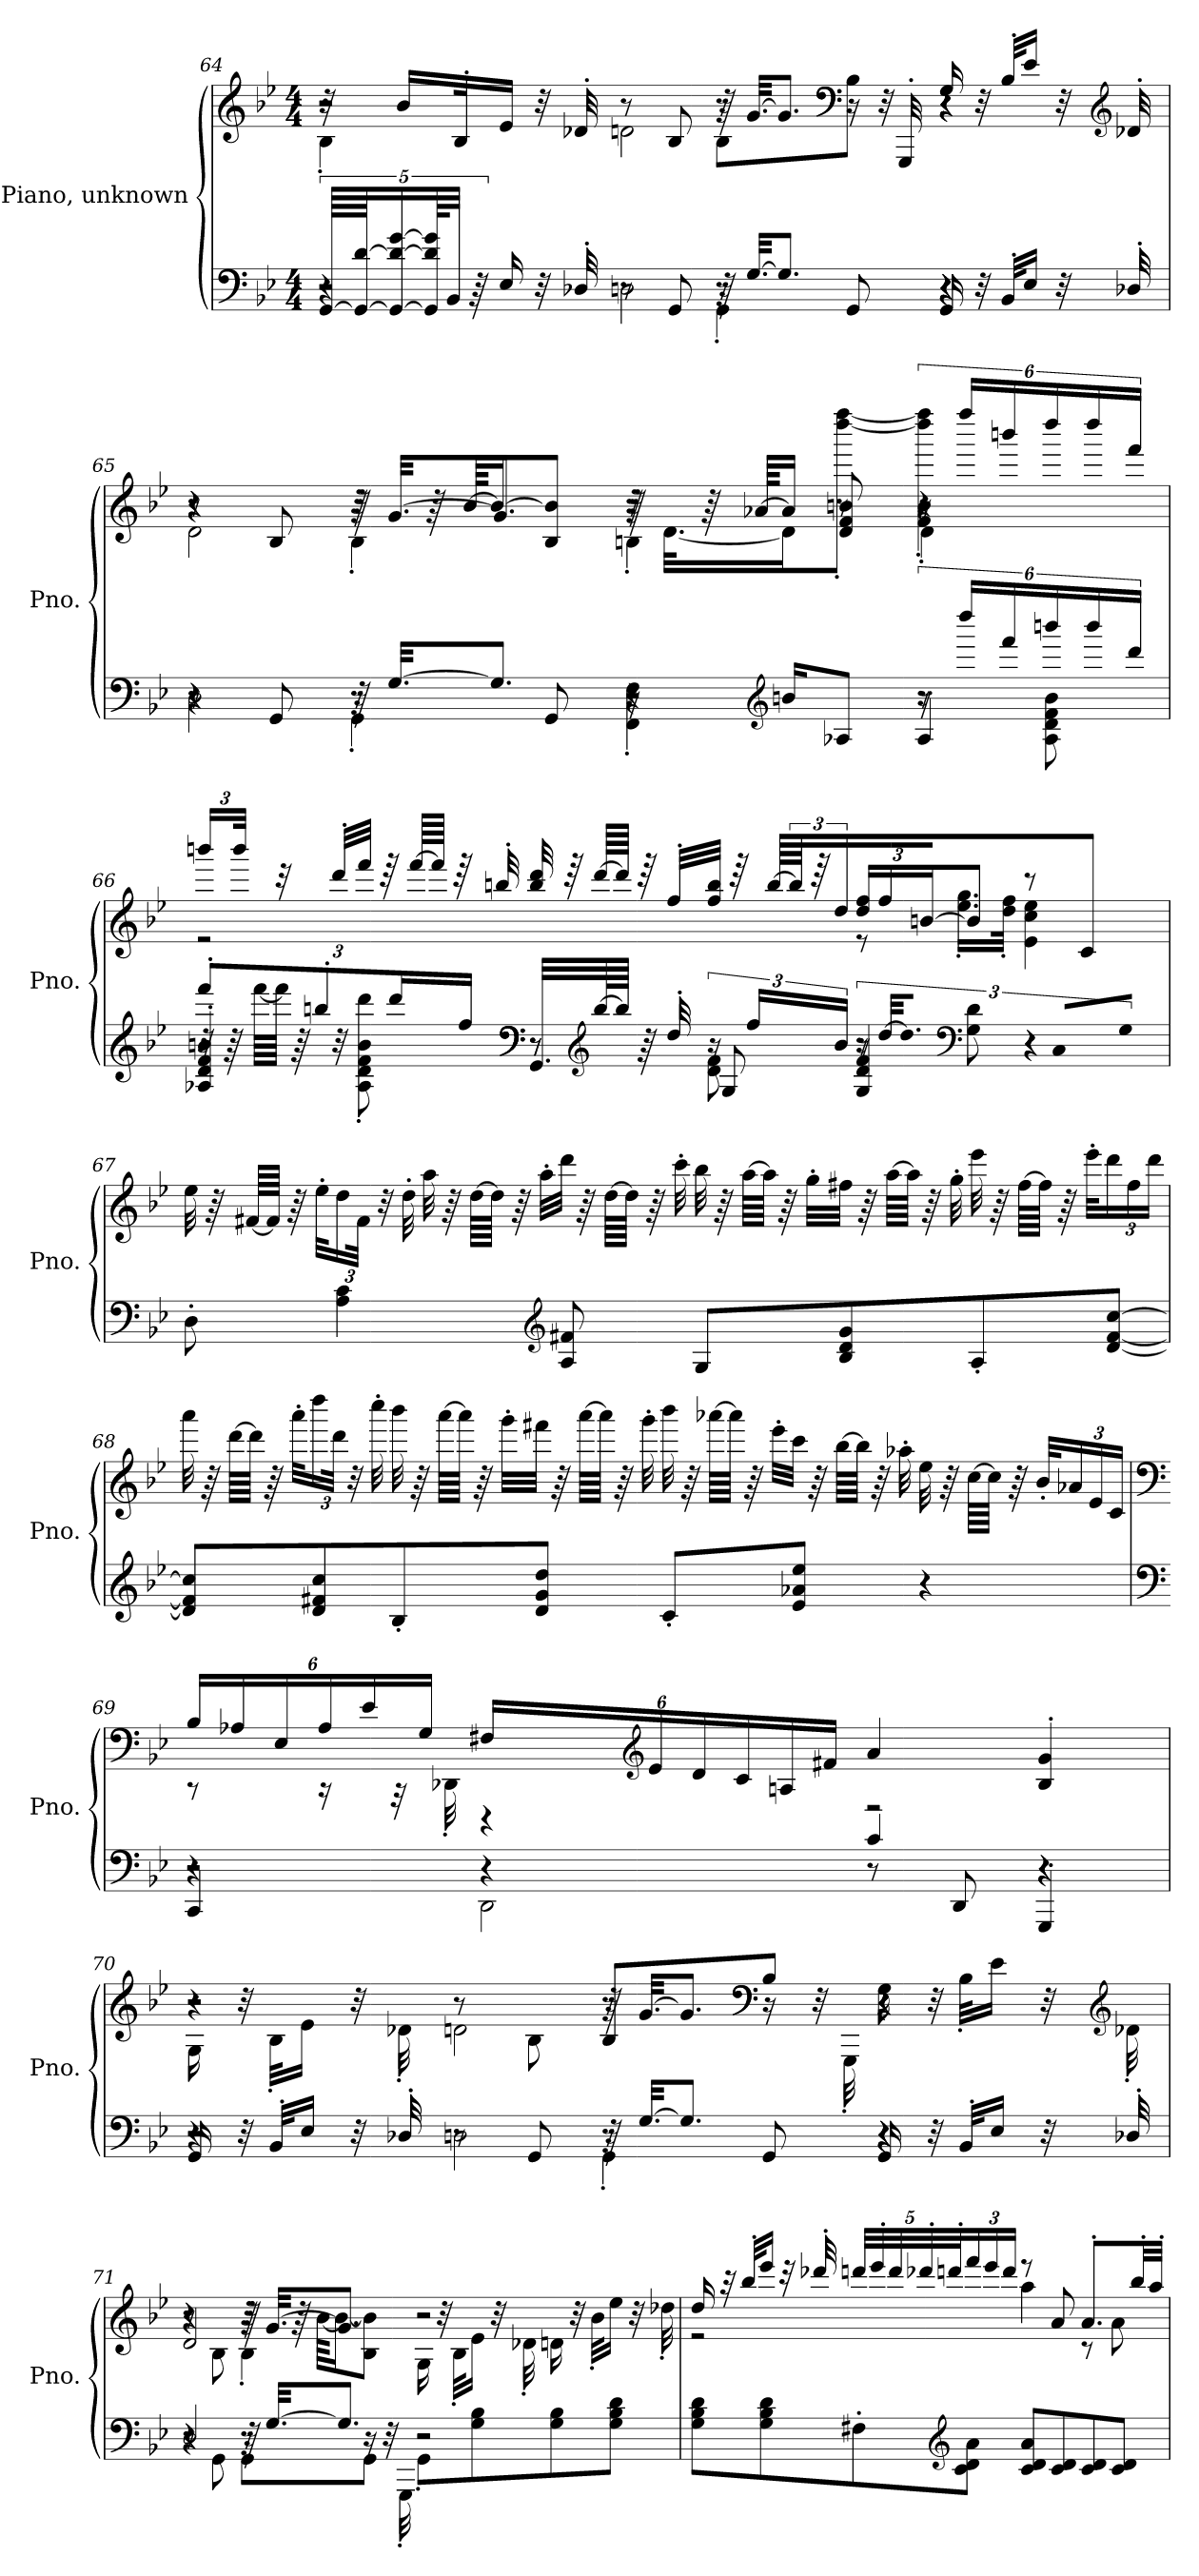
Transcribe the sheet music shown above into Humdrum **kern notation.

**kern	**kern
*part1	*part1
*staff2	*staff1
*I"Piano, unknown	*
*I'Pno.	*
!!LO:LB:g=z
*clefF4	*clefG2
*k[b-e-]	*k[b-e-]
*M4/4	*M4/4
=64	=64
*^	*^
*	*^	*	*^
*	*	*^	*	*	*^
2r	4r	[80GG/LLLL	2r	2r	4B-'\	32r	2r
.	.	80GG/_ [80d/JJ	.	.	.	.	.
.	.	20GG/_ 20d/_ [20g/	.	.	.	.	.
.	.	.	.	.	.	16b-/LL	.
.	.	80GG/] 80d/] 80g/]KL	.	.	.	.	.
.	.	40BB-/JJJ	.	.	.	.	.
.	.	.	.	.	.	32B-'/K	.
.	.	80r	.	.	.	.	.
.	.	16E-/	.	.	.	16e-/JJ	.
.	.	32r	.	.	.	32r	.
.	.	32D-X'/	.	.	.	32d-X'/	.
.	2Dn\	8r	.	.	2dn\	8r	.
.	.	8GG/	.	.	.	8B-/	.
64r	.	8r	4GG'\	64r	.	8r	8B-\L
[32.G/KKL	.	.	.	[32.g/KKL	.	.	.
8.G/J]	.	.	.	8.g/J]	.	.	.
*	*	*	*	*clefF4	*	*	*
.	.	8GG/	.	.	.	16r	8B-\J
.	.	.	.	.	.	32r	.
.	.	.	.	.	.	32GGG'/	.
4r	4r	16GG/	4r	4r	4r	16G/	4r
.	.	32r	.	.	.	32r	.
.	.	32BB-'/KLL	.	.	.	32B-'/KLL	.
.	.	16E-/JJ	.	.	.	16e-/JJ	.
.	.	32r	.	.	.	32r	.
*	*	*	*	*clefG2	*	*	*
.	.	32D-X'/	.	.	.	32d-X'/	.
!!LO:LB:g=z	!!	!!	!!
=65	=65	=65	=65	=65	=65	=65	=65
8r	2D\	4r	4r	8r	2d\	4r	4r
8GG/	.	.	.	8B-/	.	.	.
8r	.	64r	4GG'\	32r	.	64r	4B-'\
.	.	[32.G/KKL	.	.	.	[32.g/KKL	.
.	.	.	.	64r	.	.	.
.	.	.	.	[64b-/KKLL	.	.	.
.	.	8.G/J]	.	16b-/J_	.	8.g/J]	.
8GG/	.	.	.	8B-/ 8b-/]J	.	.	.
16r	4FF\' 4F\'	4r	2r	32r	64r	8r	4Bn'\
.	.	.	.	.	[32.d\KLL	.	.
.	.	.	.	64r	.	.	.
.	.	.	.	[64a-X/KKLL	.	.	.
*clefG2	*	*	*	*	*	*	*
16bn/KL	.	.	.	16a-/JJ]	16d\J]	.	.
8A-X/J	.	.	.	8r	[8dddd\' [8ffff\'J	8d/ 8f/ 8bn/	.
24r	8r	4A-'/	.	24r	4f\' 4b\' 4dddd\]' 4ffff\]'	4r	4d'\
24dddd/LL	.	.	.	24ffff/LL	.	.	.
24fff/	.	.	.	24bbbn/	.	.	.
*Xbrackettup	*	*	*	*Xbrackettup	*	*	*
24bbbn/	8A-\ 8d\ 8f\ 8b\	.	.	24dddd/	.	.	.
24bbb/	.	.	.	24dddd/	.	.	.
24ddd/JJ	.	.	.	24fff/JJ	.	.	.
*	*	*v	*v	*	*	*	*
*	*	*	*	*v	*v	*v
!!LO:LB:g=z
=66	=66	=66	=66	=66
12fff'/L	32r	4A-X/' 4d/' 4f/' 4bn/'	24bbbn/LL	2r
.	64r	.	.	.
.	.	.	48bbb/JJk	.
.	[64fff\LLLL	.	.	.
.	64fff\JJJJ]	.	32r	.
.	64r	.	.	.
12bbn'/	.	.	.	.
.	32r	.	32ddd'/LLL	.
.	8A-\' 8d\' 8f\' 8b\' 8ddd\'	.	32fff/JJJ	.
.	.	.	64r	.
24ddd/L	.	.	.	.
.	.	.	[64fff/LLLL	.
.	.	.	64fff/JJJJ]	.
.	.	.	64r	.
24ff/JJ	.	.	.	.
.	.	.	32bbn'/	.
*clefF4	*	*	*	*
32.GG/LLL	8r	8r	32bb/ 32ddd/	.
.	.	.	64r	.
*clefG2	*	*	*	*
[64bb/L	.	.	[64ddd/LLLL	.
64bb/JJJJ]	.	.	64ddd/JJJJ]	.
64r	.	.	64r	.
32dd'/	.	.	32ff'/LLL	.
*brackettup	*	*	*	*
24r	8d\ 8f\	8G/	32ff/ 32bb/JJJ	.
.	.	.	64r	.
24ff/LL	.	.	.	.
.	.	.	[64bb/LLLL	.
*	*	*	*brackettup	*
.	.	.	96bb/JJJJ]	.
.	.	.	96r	.
24b/JJ	.	.	24dd/	.
*	*	*	*Xbrackettup	*
24r	8r	4G/ 4d/ 4f/	24dd/ 24ff/LL	8r
[48dd/KKL	.	.	24ff/	.
8.dd/J]	.	.	.	.
.	.	.	[24bn/J	.
*clefF4	*	*	*	*
.	8G\ 8d\	.	8b/J]	16.ee-\' 16.gg\'LL
.	.	.	.	32dd\' 32ff\'JJk
8C/L	4r	4r	8r	4e-\ 4cc\ 4ee-\
8G/J	.	.	8c/	.
*v	*v	*v	*	*
*	*v	*v
!!LO:PB:g=z
=67	=67
8D'\	32ee-\
.	64r
.	[64f#X/LLLL
.	64f#/JJJJ]
.	64r
.	32ee-'\KLL
4A\ 4c\	24dd\
.	48f#\JJk
.	32r
.	32dd'\
.	32aa\
.	64r
.	[64dd\LLLL
.	64dd\JJJJ]
.	64r
.	32aa'\LLL
*clefG2	*
8A/ 8f#X/	32ddd\JJJ
.	64r
.	[64dd\LLLL
.	64dd\JJJJ]
.	64r
.	32ccc'\
8G/L	32bb-\
.	64r
.	[64aa\LLLL
.	64aa\JJJJ]
.	64r
.	32gg'\LLL
8B-/ 8d/ 8g/	32ff#X\JJJ
.	64r
.	[64aa\LLLL
.	64aa\JJJJ]
.	64r
.	32gg'\
8A'/	32eee-\
.	64r
.	[64ff#\LLLL
.	64ff#\JJJJ]
.	64r
.	32eee-'\KLL
[8d/ [8f#/ [8cc/J	24ddd\
.	24ff#\
.	24ddd\JJ
!!LO:LB:g=z
=68	=68
8d/] 8f#/] 8cc/]L	32aaa\
.	64r
.	[64ddd\LLLL
.	64ddd\JJJJ]
.	64r
.	32aaa'\KLL
8d/ 8f#X/ 8cc/	24dddd\
.	48ddd\JJk
.	32r
.	32cccc'\
8B-'/	32bbb-\
.	64r
.	[64aaa\LLLL
.	64aaa\JJJJ]
.	64r
.	32ggg'\LLL
8d/ 8g/ 8dd/J	32fff#X\JJJ
.	64r
.	[64aaa\LLLL
.	64aaa\JJJJ]
.	64r
.	32ggg'\
8c'/L	32bbb-\
.	64r
.	[64aaa-X\LLLL
.	64aaa-\JJJJ]
.	64r
.	32eee-'\LLL
8e-/ 8a-X/ 8ee-/J	32ccc\JJJ
.	64r
.	[64bb-\LLLL
.	64bb-\JJJJ]
.	64r
.	32aa-X'\
4r	32ee-\
.	64r
.	[64cc\LLLL
.	64cc\JJJJ]
.	64r
.	32b-'/KLL
.	24a-X/
.	24e-/
.	24c/JJ
!!LO:LB:g=z
=69	=69
*clefF4	*clefF4
*^	*^
*	*^	*	*
2r	4r	4CC/	24B-/LL	8r
.	.	.	24A-X/	.
.	.	.	24E-/	.
.	.	.	24A-/	16r
.	.	.	24e-/	.
.	.	.	.	32r
.	.	.	24G/JJ	.
.	.	.	.	32DD-X'\
.	2DD\	4r	24F#X/LL	4r
*	*	*	*clefG2	*
.	.	.	24e-/	.
.	.	.	24d/	.
.	.	.	24c/	.
.	.	.	24An/	.
.	.	.	24f#X/JJ	.
4c/	.	8r	4a/	2r
.	.	8DD/	.	.
4r	4r	4GGG'/	4B-/' 4g/'	.
!!LO:LB:g=z
=70	=70	=70	=70	=70
*	*	*^	*^	*^
2r	4r	16GG/	2r	2r	4r	2r	16G\
.	.	32r	.	.	.	.	32r
.	.	32BB-'/KLL	.	.	.	.	32B-'\KLL
.	.	16E-/JJ	.	.	.	.	16e-\JJ
.	.	32r	.	.	.	.	32r
.	.	32D-X'/	.	.	.	.	32d-X'\
.	2Dn\	8r	.	.	2dn\	.	8r
.	.	8GG/	.	.	.	.	8B-\
64r	.	8r	4GG'\	64r	.	8B-/L	8r
[32.G/KKL	.	.	.	[32.g/KKL	.	.	.
8.G/J]	.	.	.	8.g/J]	.	.	.
*	*	*	*	*clefF4	*	*	*
.	.	8GG/	.	.	.	8B-/J	16r
.	.	.	.	.	.	.	32r
.	.	.	.	.	.	.	32GGG'\
4r	4r	16GG/	4r	4r	4r	4r	16G\
.	.	32r	.	.	.	.	32r
.	.	32BB-'/KLL	.	.	.	.	32B-'\KLL
.	.	16E-/JJ	.	.	.	.	16e-\JJ
.	.	32r	.	.	.	.	32r
*	*	*	*	*clefG2	*	*	*
.	.	32D-X'/	.	.	.	.	32d-X'\
!!LO:LB:g=z	!!	!!	!!
=71	=71	=71	=71	=71	=71	=71	=71
4r	8r	2D/	4r	4r	8r	2d/	4r
.	8GG\	.	.	.	8B-\	.	.
64r	8r	.	8GG\L	64r	32r	.	4B-'\
[32.G/KKL	.	.	.	[32.g/KKL	.	.	.
.	.	.	.	.	64r	.	.
.	.	.	.	.	[64b-\KKLL	.	.
8.G/J]	.	.	.	8.g/J]	16b-\J_	.	.
.	16r	.	8GG\J	.	8B-\ 8b-\]J	.	.
.	32r	.	.	.	.	.	.
.	32GGG'\	.	.	.	.	.	.
2r	8GG'\L	2r	2r	2r	16G\	2r	2r
.	.	.	.	.	32r	.	.
.	.	.	.	.	32B-'\KLL	.	.
.	8G\ 8B-\	.	.	.	16e-\JJ	.	.
.	.	.	.	.	32r	.	.
.	.	.	.	.	32d-X'\	.	.
.	8G\ 8B-\	.	.	.	16dn\	.	.
.	.	.	.	.	32r	.	.
.	.	.	.	.	32b-'\KLL	.	.
.	8G\ 8B-\ 8d\J	.	.	.	16ee-\JJ	.	.
.	.	.	.	.	32r	.	.
.	.	.	.	.	32dd-X'\	.	.
*v	*v	*v	*v	*	*	*	*
*	*	*v	*v	*v
!!LO:LB:g=z
=72	=72	=72
8G\ 8B-\ 8d\L	16dd/	2r
.	32r	.
.	32bb-'/KLL	.
8G\ 8B-\ 8d\	16eee-/JJ	.
.	32r	.
.	32ddd-X'/	.
8F#X'\	40dddn/LLL	.
.	40eee-'/	.
.	40ddd/	.
.	40ddd-X'/	.
.	40dddn'/J	.
*clefG2	*	*
8c\ 8d\ 8a\J	24fff/	.
.	24eee-/	.
.	24ddd/JJ	.
8c/ 8d/ 8a/L	8r	4aa\
8c/ 8d/	8a/	.
8c/ 8d/	8.a'/L	8r
8c/ 8d/J	.	8a\
.	32bb-'/LL	.
.	32aa'/JJJ	.
*	*v	*v
=	=
*-	*-
